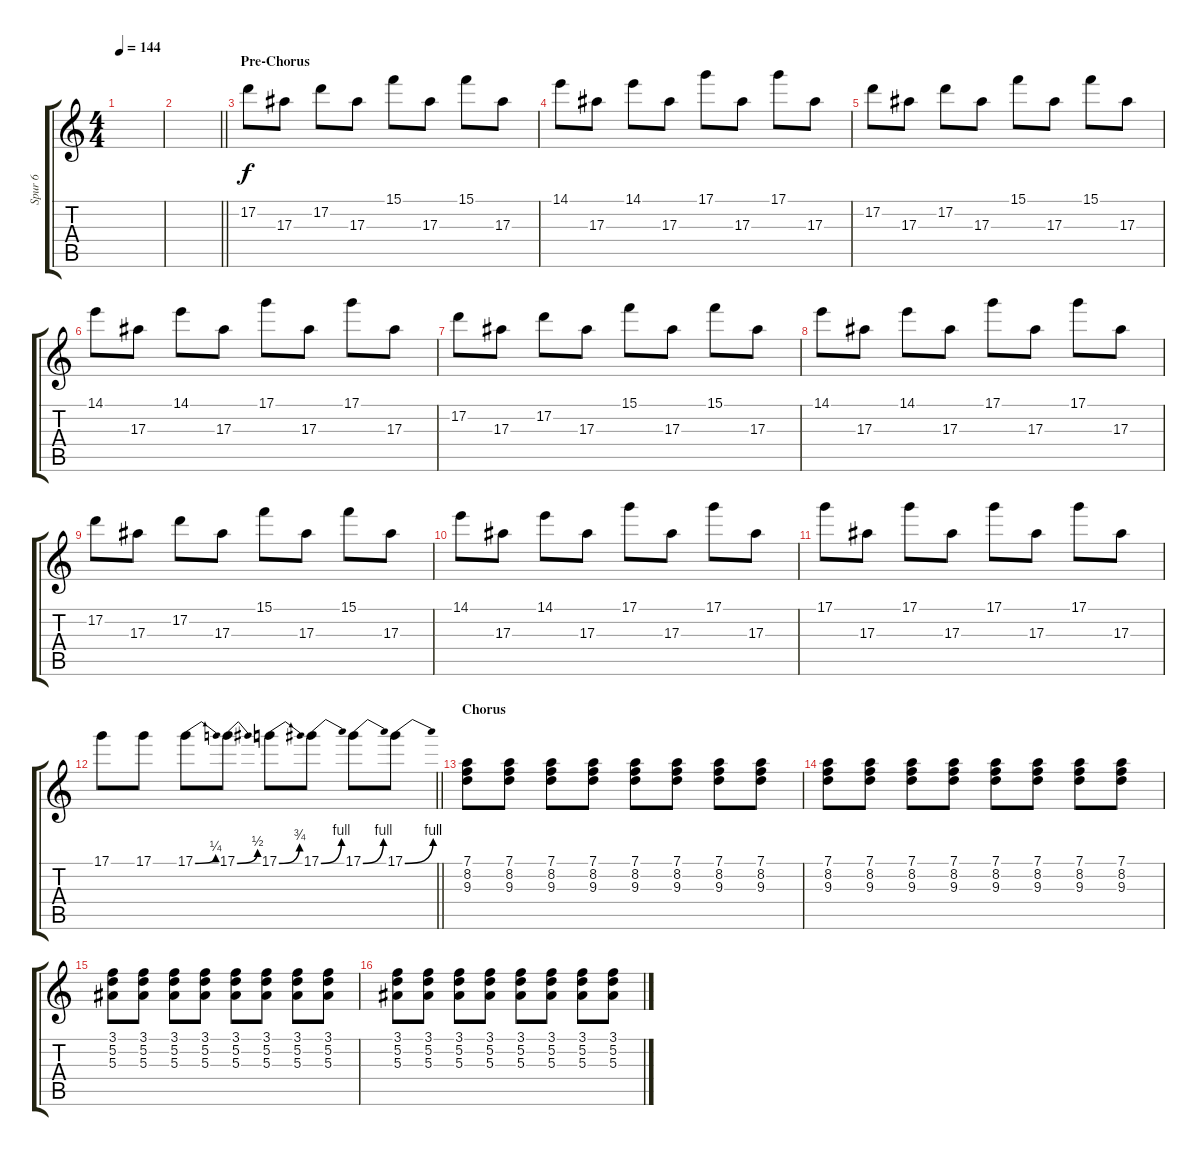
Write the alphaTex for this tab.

\track ("Spur 6" "Spur 6") {instrument distortionguitar}
\staff {score tabs}
\tuning (D4 A3 F3 C3 G2 C2) {hide}
\ts (4 4)
\tempo 144
\clef g2
\ks c
|
\barLineRight lightlight
|
\section ("" "Pre-Chorus")
17.2.8 17.3.8 17.2.8 17.3.8 15.1.8 17.3.8 15.1.8 17.3.8 |
14.1.8 17.3.8 14.1.8 17.3.8 17.1.8 17.3.8 17.1.8 17.3.8 |
17.2.8 17.3.8 17.2.8 17.3.8 15.1.8 17.3.8 15.1.8 17.3.8 |
14.1.8 17.3.8 14.1.8 17.3.8 17.1.8 17.3.8 17.1.8 17.3.8 |
17.2.8 17.3.8 17.2.8 17.3.8 15.1.8 17.3.8 15.1.8 17.3.8 |
14.1.8 17.3.8 14.1.8 17.3.8 17.1.8 17.3.8 17.1.8 17.3.8 |
17.2.8 17.3.8 17.2.8 17.3.8 15.1.8 17.3.8 15.1.8 17.3.8 |
14.1.8 17.3.8 14.1.8 17.3.8 17.1.8 17.3.8 17.1.8 17.3.8 |
17.1.8 17.3.8 17.1.8 17.3.8 17.1.8 17.3.8 17.1.8 17.3.8 |
\barLineRight lightlight
17.1.8 17.1.8 17.1{be (bend 0 0 60 1)}.8 17.1{be (bend 0 0 60 2)}.8 17.1{be (bend 0 0 60 3)}.8 17.1{be (bend 0 0 60 4)}.8 17.1{be (bend 0 0 60 4)}.8 17.1{be (bend 0 0 60 4)}.8 |
\section ("" "Chorus")
(7.1 8.2 9.3).8 (7.1 8.2 9.3).8 (7.1 8.2 9.3).8 (7.1 8.2 9.3).8 (7.1 8.2 9.3).8 (7.1 8.2 9.3).8 (7.1 8.2 9.3).8 (7.1 8.2 9.3).8 |
(7.1 8.2 9.3).8 (7.1 8.2 9.3).8 (7.1 8.2 9.3).8 (7.1 8.2 9.3).8 (7.1 8.2 9.3).8 (7.1 8.2 9.3).8 (7.1 8.2 9.3).8 (7.1 8.2 9.3).8 |
(3.1 5.2 5.3).8 (3.1 5.2 5.3).8 (3.1 5.2 5.3).8 (3.1 5.2 5.3).8 (3.1 5.2 5.3).8 (3.1 5.2 5.3).8 (3.1 5.2 5.3).8 (3.1 5.2 5.3).8 |
(3.1 5.2 5.3).8 (3.1 5.2 5.3).8 (3.1 5.2 5.3).8 (3.1 5.2 5.3).8 (3.1 5.2 5.3).8 (3.1 5.2 5.3).8 (3.1 5.2 5.3).8 (3.1 5.2 5.3).8
